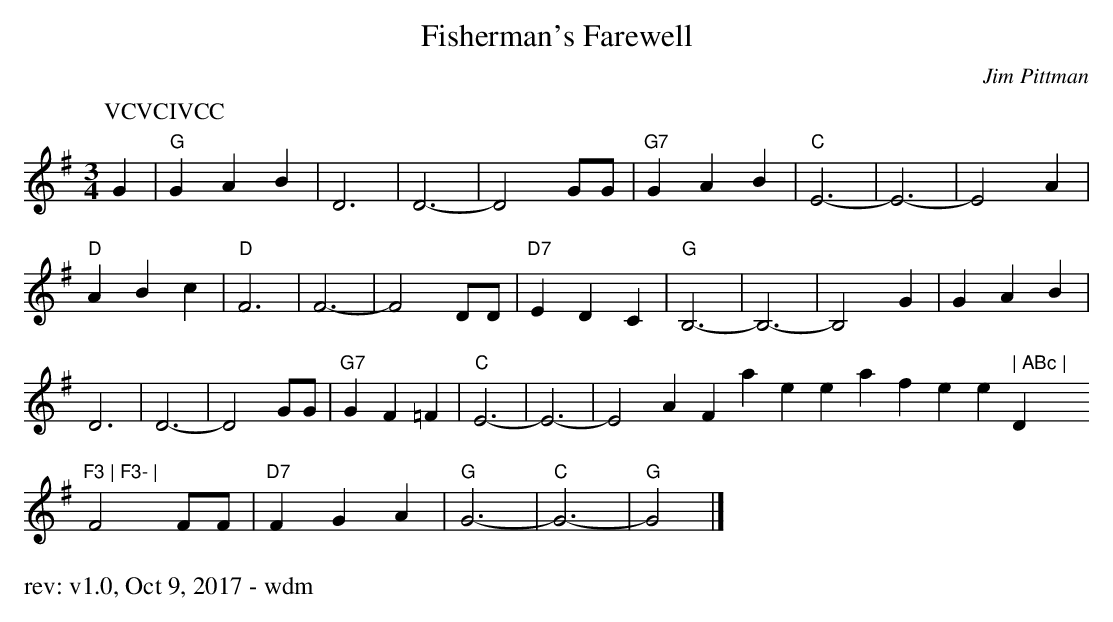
X:1
T: Fisherman's Farewell
O: Jim Pittman
M: 3/4
L: 1/4
K: Gmaj
P: VCVCIVCC
G | "G"GAB | D3 | D3- | D2 G/G/ | "G7"GAB | "C"E3- | E3- | E2 A |
    "D"ABc | "D"F3 | F3- | F2 D/D/ | "D7"EDC | "G"B,3- | B,3- | B,2 G | GAB |
    D3 | D3- | D2 G/G/ | "G7"GF=F | "C"E3- | E3- | E2 A^"Final repeat from here" | ABc | "D"F3 | F3- |
    F2 F/F/ | "D7"FGA | "G"G3- | "C"G3- | "G"G2 |]
